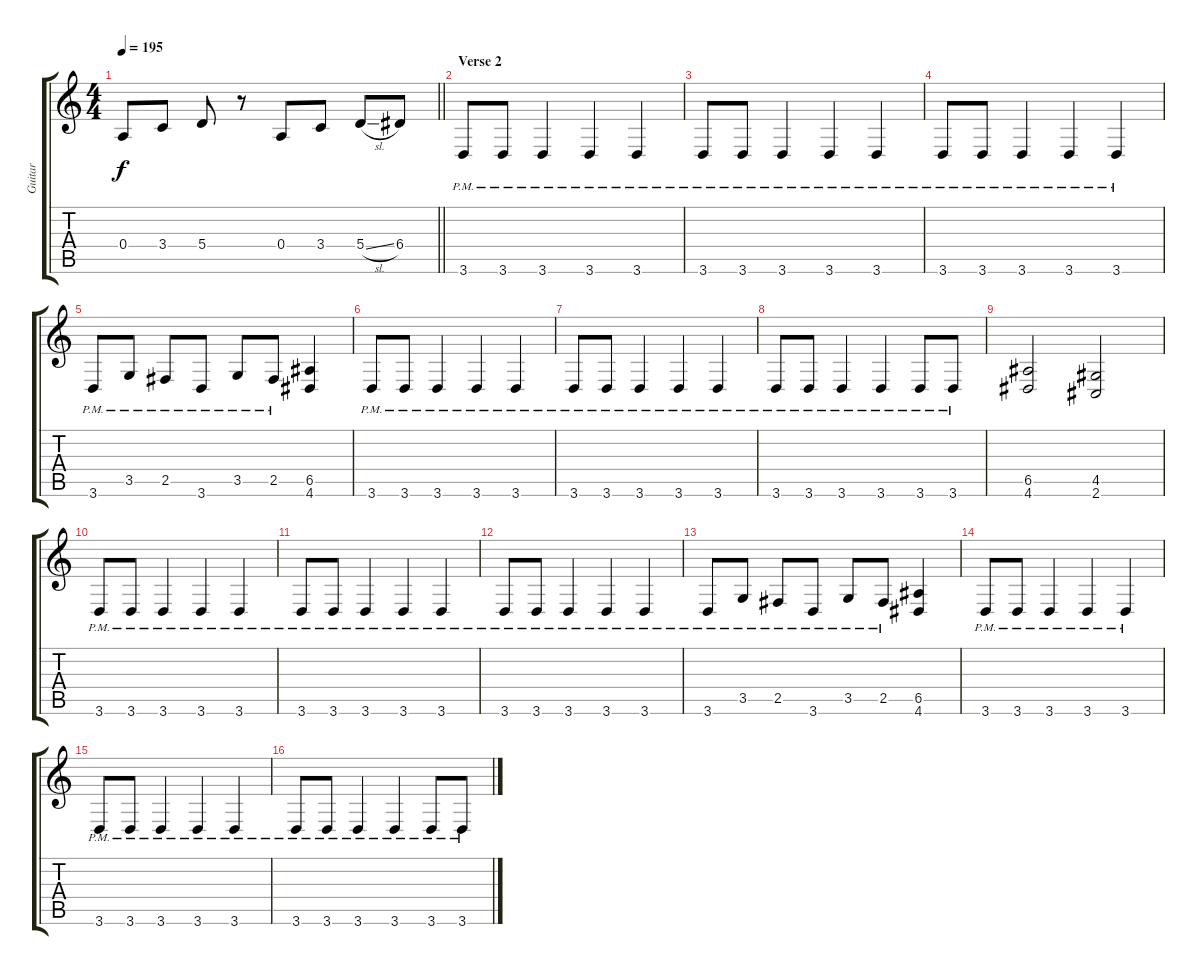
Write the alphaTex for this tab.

\track ("Guitar" "Guitar") {instrument overdrivenguitar}
\staff {score tabs}
\tuning (B3 Gb3 D3 A2 E2 B1) {hide}
\ts (4 4)
\tempo 195
\clef g2
\barLineRight lightlight
\ks c
0.4.8{dy f} 3.4.8 5.4.8 r.8 0.4.8 3.4.8 5.4{sl}.8 6.4.8 |
\section ("" "Verse 2")
3.6{pm}.8 3.6{pm}.8 3.6{pm}.4 3.6{pm}.4 3.6{pm}.4 |
3.6{pm}.8 3.6{pm}.8 3.6{pm}.4 3.6{pm}.4 3.6{pm}.4 |
3.6{pm}.8 3.6{pm}.8 3.6{pm}.4 3.6{pm}.4 3.6{pm}.4 |
3.6{pm}.8 3.5{pm}.8 2.5{pm}.8 3.6{pm}.8 3.5{pm}.8 2.5{pm}.8 (6.5 4.6).4 |
3.6{pm}.8 3.6{pm}.8 3.6{pm}.4 3.6{pm}.4 3.6{pm}.4 |
3.6{pm}.8 3.6{pm}.8 3.6{pm}.4 3.6{pm}.4 3.6{pm}.4 |
3.6{pm}.8 3.6{pm}.8 3.6{pm}.4 3.6{pm}.4 3.6{pm}.8 3.6{pm}.8 |
(6.5 4.6).2 (4.5 2.6).2 |
3.6{pm}.8 3.6{pm}.8 3.6{pm}.4 3.6{pm}.4 3.6{pm}.4 |
3.6{pm}.8 3.6{pm}.8 3.6{pm}.4 3.6{pm}.4 3.6{pm}.4 |
3.6{pm}.8 3.6{pm}.8 3.6{pm}.4 3.6{pm}.4 3.6{pm}.4 |
3.6{pm}.8 3.5{pm}.8 2.5{pm}.8 3.6{pm}.8 3.5{pm}.8 2.5{pm}.8 (6.5 4.6).4 |
3.6{pm}.8 3.6{pm}.8 3.6{pm}.4 3.6{pm}.4 3.6{pm}.4 |
3.6{pm}.8 3.6{pm}.8 3.6{pm}.4 3.6{pm}.4 3.6{pm}.4 |
3.6{pm}.8 3.6{pm}.8 3.6{pm}.4 3.6{pm}.4 3.6{pm}.8 3.6{pm}.8
